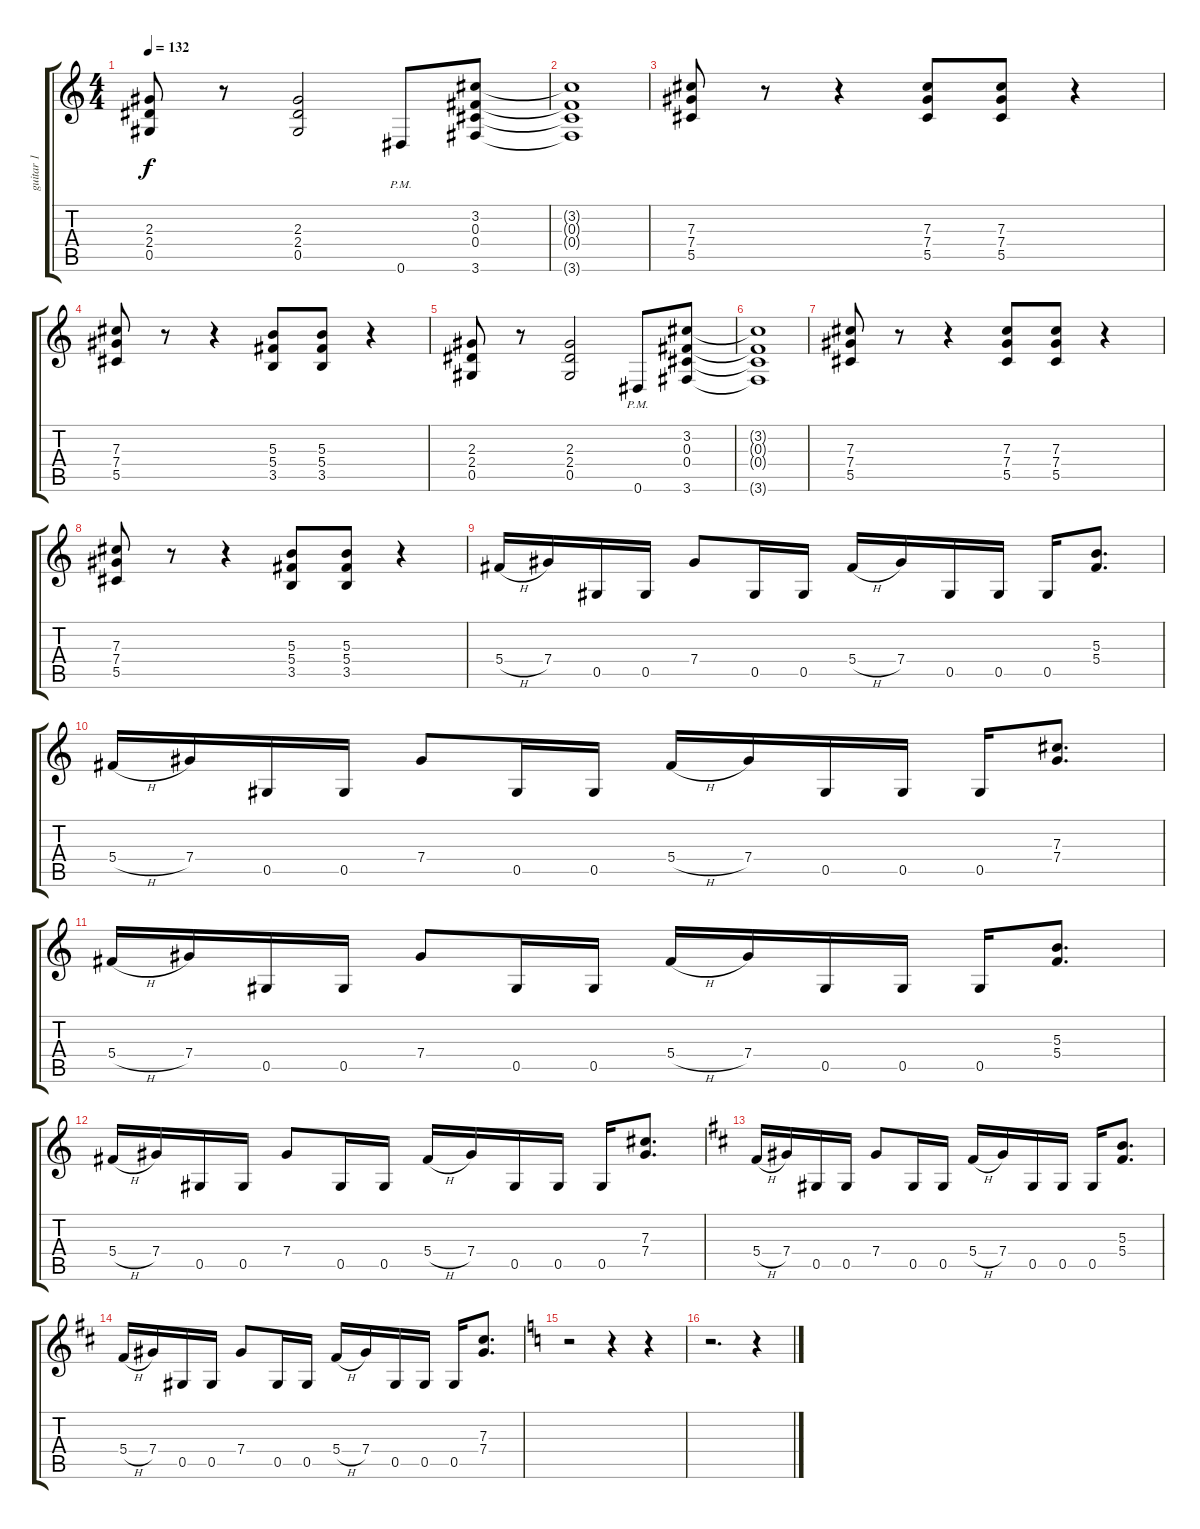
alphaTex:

\track ("guitar 1" "guitar 1") {instrument acousticguitarsteel}
\staff {score tabs}
\tuning (Eb4 Bb3 Gb3 Db3 Ab2 Eb2) {hide}
\ts (4 4)
\tempo 132
\clef g2
\ks c
(2.3 2.4 0.5).8{dy f} r.8 (2.3 2.4 0.5).2 0.6{pm}.8 (3.2 0.3 0.4 3.6).8 |
(3.2{t} 0.3{t} 0.4{t} 3.6{t}).1 |
(7.3 7.4 5.5).8 r.8 r.4 (7.3 7.4 5.5).8 (7.3 7.4 5.5).8 r.4 |
(7.3 7.4 5.5).8 r.8 r.4 (5.3 5.4 3.5).8 (5.3 5.4 3.5).8 r.4 |
(2.3 2.4 0.5).8 r.8 (2.3 2.4 0.5).2 0.6{pm}.8 (3.2 0.3 0.4 3.6).8 |
(3.2{t} 0.3{t} 0.4{t} 3.6{t}).1 |
(7.3 7.4 5.5).8 r.8 r.4 (7.3 7.4 5.5).8 (7.3 7.4 5.5).8 r.4 |
(7.3 7.4 5.5).8 r.8 r.4 (5.3 5.4 3.5).8 (5.3 5.4 3.5).8 r.4 |
5.4{h}.16 7.4.16 0.5.16 0.5.16 7.4.8 0.5.16 0.5.16 5.4{h}.16 7.4.16 0.5.16 0.5.16 0.5.16 (5.3 5.4).8{d} |
5.4{h}.16 7.4.16 0.5.16 0.5.16 7.4.8 0.5.16 0.5.16 5.4{h}.16 7.4.16 0.5.16 0.5.16 0.5.16 (7.3 7.4).8{d} |
5.4{h}.16 7.4.16 0.5.16 0.5.16 7.4.8 0.5.16 0.5.16 5.4{h}.16 7.4.16 0.5.16 0.5.16 0.5.16 (5.3 5.4).8{d} |
5.4{h}.16 7.4.16 0.5.16 0.5.16 7.4.8 0.5.16 0.5.16 5.4{h}.16 7.4.16 0.5.16 0.5.16 0.5.16 (7.3 7.4).8{d} |
\ks d
5.4{h}.16 7.4.16 0.5.16 0.5.16 7.4.8 0.5.16 0.5.16 5.4{h}.16 7.4.16 0.5.16 0.5.16 0.5.16 (5.3 5.4).8{d} |
5.4{h}.16 7.4.16 0.5.16 0.5.16 7.4.8 0.5.16 0.5.16 5.4{h}.16 7.4.16 0.5.16 0.5.16 0.5.16 (7.3 7.4).8{d} |
\ks c
r.2 r.4 r.4 |
r.2{d} r.4
